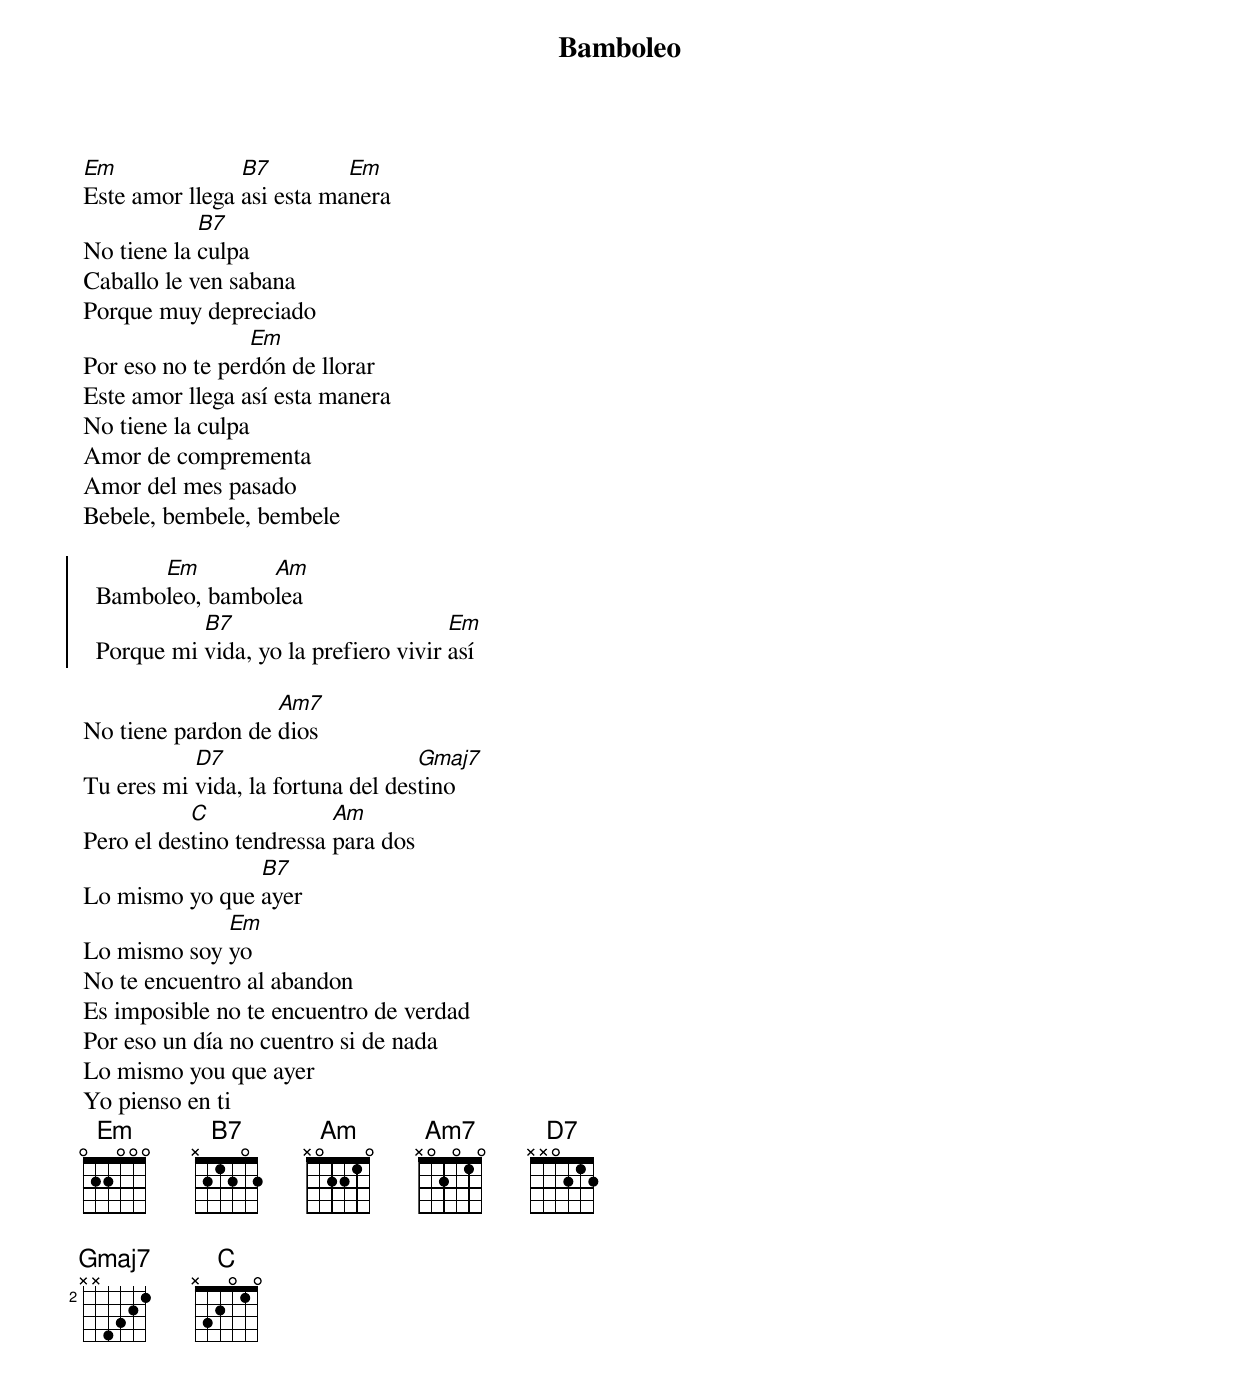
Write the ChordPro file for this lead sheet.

{title: Bamboleo}
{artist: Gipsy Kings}
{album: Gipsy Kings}
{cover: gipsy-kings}
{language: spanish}
{columns: 2}
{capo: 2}
{define: Em frets 0 2 2 0 0 0}
{define: B7 frets X 2 1 2 0 2}
{define: Am frets X 0 2 2 1 0}
{define: Am7 frets X 0 2 0 1 0}
{define: D7 frets X X 0 2 1 2}
{define: Gmaj7 frets 3 2 0 0 0 2 special}

[Em]Este amor llega [B7]asi esta ma[Em]nera
No tiene la [B7]culpa
Caballo le ven sabana
Porque muy depreciado
Por eso no te per[Em]dón de llorar
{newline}
Este amor llega así esta manera
No tiene la culpa
Amor de comprementa
Amor del mes pasado
Bebele, bembele, bembele

{start_of_chorus}
  Bambo[Em]leo, bambo[Am]lea
  Porque mi [B7]vida, yo la prefiero vivir [Em]así
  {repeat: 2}
{end_of_chorus}

No tiene pardon de [Am7]dios
Tu eres mi [D7]vida, la fortuna del des[Gmaj7]tino
Pero el des[C]tino tendressa [Am]para dos
Lo mismo yo que [B7]ayer
Lo mismo soy [Em]yo
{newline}
No te encuentro al abandon
Es imposible no te encuentro de verdad
Por eso un día no cuentro si de nada
Lo mismo you que ayer
Yo pienso en ti
